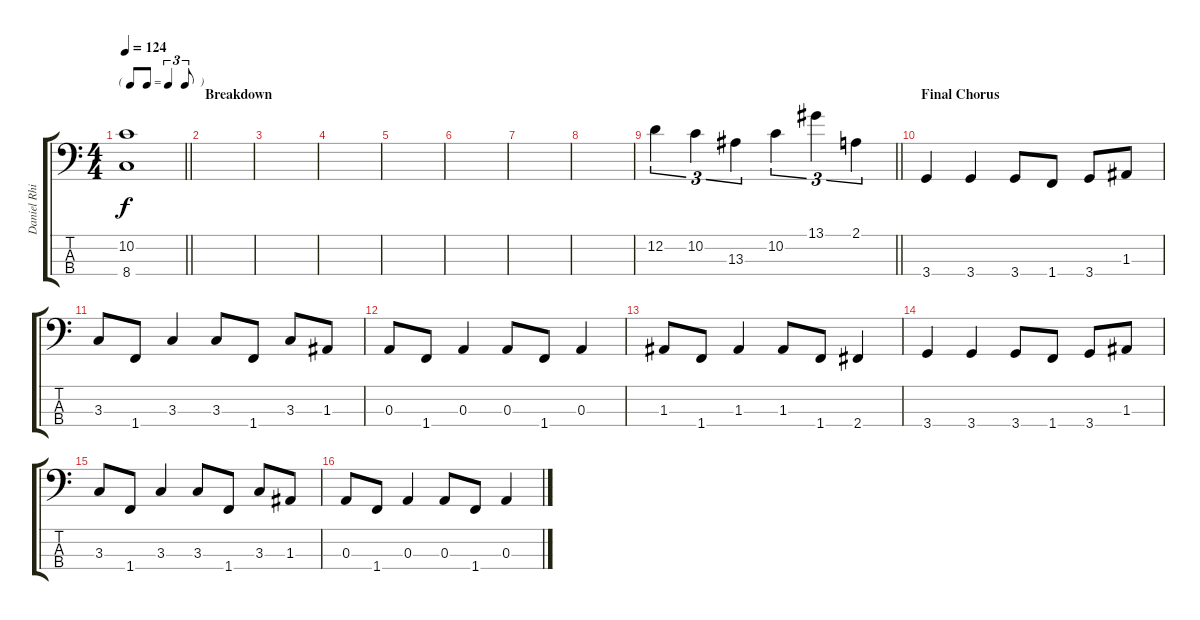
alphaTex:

\track ("Daniel Rhine - Bass Guitar" "Daniel Rhi") {instrument electricbassfinger}
\staff {score tabs}
\tuning (G2 D2 A1 E1) {hide}
\ts (4 4)
\tf triplet8th
\tempo 124
\clef f4
\barLineRight lightlight
\ks c
(10.2{t} 8.4{t}).1{dy f} |
\section ("" "Breakdown")
|
|
|
|
|
|
|
\barLineRight lightlight
12.2.4{tu (3 2)} 10.2.4{tu (3 2)} 13.3.4{tu (3 2)} 10.2.4{tu (3 2)} 13.1.4{tu (3 2)} 2.1.4{tu (3 2)} |
\section ("" "Final Chorus")
3.4.4 3.4.4 3.4.8 1.4.8 3.4.8 1.3.8 |
3.3.8 1.4.8 3.3.4 3.3.8 1.4.8 3.3.8 1.3.8 |
0.3.8 1.4.8 0.3.4 0.3.8 1.4.8 0.3.4 |
1.3.8 1.4.8 1.3.4 1.3.8 1.4.8 2.4.4 |
3.4.4 3.4.4 3.4.8 1.4.8 3.4.8 1.3.8 |
3.3.8 1.4.8 3.3.4 3.3.8 1.4.8 3.3.8 1.3.8 |
0.3.8 1.4.8 0.3.4 0.3.8 1.4.8 0.3.4
